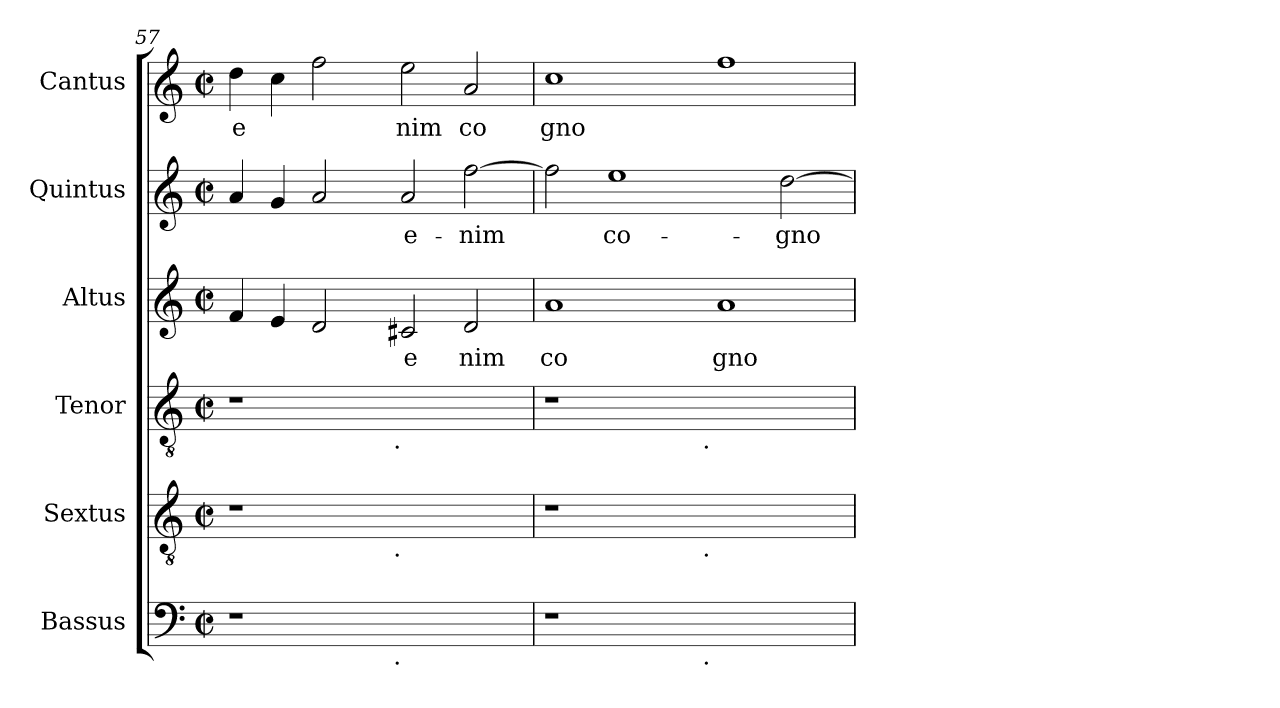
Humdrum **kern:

**kern	**kern	**kern	**kern	**text	**kern	**text	**kern	**text
*part6	*part5	*part4	*part3	*part3	*part2	*part2	*part1	*part1
*staff6	*staff5	*staff4	*staff3	*staff3	*staff2	*staff2	*staff1	*staff1
*I"Bassus	*I"Sextus	*I"Tenor	*I"Altus	*	*I"Quintus	*	*I"Cantus	*
*clefF4	*clefGv2	*clefGv2	*clefG2	*	*clefG2	*	*clefG2	*
*k[]	*k[]	*k[]	*k[]	*	*k[]	*	*k[]	*
*C:	*C:	*C:	*C:	*	*C:	*	*C:	*
*M2/2	*M2/2	*M2/2	*M2/2	*	*M2/2	*	*M2/2	*
*met(c|)	*met(c|)	*met(c|)	*met(c|)	*	*met(c|)	*	*met(c|)	*
=57	=57	=57	=57	=57	=57	=57	=57	=57
!	!	!	!	!LO:LY:b:cj	!	!LO:LY:b:cj	!	!LO:LY:b:cj
*^	*^	*^	*	*	*	*	*	*
1r	2ryy	1r	2ryy	1r	2ryy	4f/	.	4a/	.	4dd\	e
!	!	!	!	!	!	!	!LO:LY:b:cj	!	!LO:LY:b:cj	!	!LO:LY:b:cj
.	.	.	.	.	.	4e/	.	4g/	.	4cc\	.
!	!	!	!	!	!	!	!LO:LY:b:cj	!	!LO:LY:b:cj	!	!LO:LY:b:cj
.	4ryy	.	4ryy	.	4ryy	2d/	.	2a/	.	2ff\	.
.	8...ryy	.	8...ryy	.	8...ryy	.	.	.	.	.	.
!	!	!	!	!	!LO:TX:b:t=.	!	!	!	!	!	!
!	!	!	!LO:TX:b:t=.	!	!	!	!	!	!	!	!
!	!LO:TX:b:t=.	!	!	!	!	!	!	!	!	!	!
.	1ryy	.	1ryy	.	1ryy	.	.	.	.	.	.
!	!	!	!	!	!	!	!LO:LY:b:cj	!	!LO:LY:b:cj	!	!LO:LY:b:cj
1ryy	.	1ryy	.	1ryy	.	2c#X/	e	2a/	e-	2ee\	nim
!	!	!	!	!	!	!	!LO:LY:b:cj	!	!LO:LY:b:cj	!	!LO:LY:b:cj
.	.	.	.	.	.	2d/	nim	[>2ff\	-nim	2a/	co
.	64ryy	.	64ryy	.	64ryy	.	.	.	.	.	.
=58	=58	=58	=58	=58	=58	=58	=58	=58	=58	=58	=58
!	!	!	!	!	!	!	!LO:LY:b:cj	!	!LO:LY:b:cj	!	!LO:LY:b:cj
1r	2ryy	1r	2ryy	1r	2ryy	1a	co	2ff\]	.	1cc	gno
!	!	!	!	!	!	!	!	!	!LO:LY:b:cj	!	!
.	4ryy	.	4ryy	.	4ryy	.	.	1ee	co-	.	.
.	8ryy	.	8ryy	.	8ryy	.	.	.	.	.	.
.	16ryy	.	16ryy	.	16ryy	.	.	.	.	.	.
.	64ryy	.	64ryy	.	64ryy	.	.	.	.	.	.
!	!	!	!	!	!LO:TX:b:t=.	!	!	!	!	!	!
!	!	!	!LO:TX:b:t=.	!	!	!	!	!	!	!	!
!	!LO:TX:b:t=.	!	!	!	!	!	!	!	!	!	!
.	1ryy	.	1ryy	.	1ryy	.	.	.	.	.	.
!	!	!	!	!	!	!	!LO:LY:b:cj	!	!	!	!LO:LY:b:cj
1ryy	.	1ryy	.	1ryy	.	1a	gno	.	.	1ff	.
!	!	!	!	!	!	!	!	!	!LO:LY:b:cj	!	!
.	.	.	.	.	.	.	.	[<2dd\	-gno-	.	.
.	32.ryy	.	32.ryy	.	32.ryy	.	.	.	.	.	.
*v	*v	*	*	*v	*v	*	*	*	*	*	*
*	*v	*v	*	*	*	*	*	*	*
=	=	=	=	=	=	=	=	=
*-	*-	*-	*-	*-	*-	*-	*-	*-
